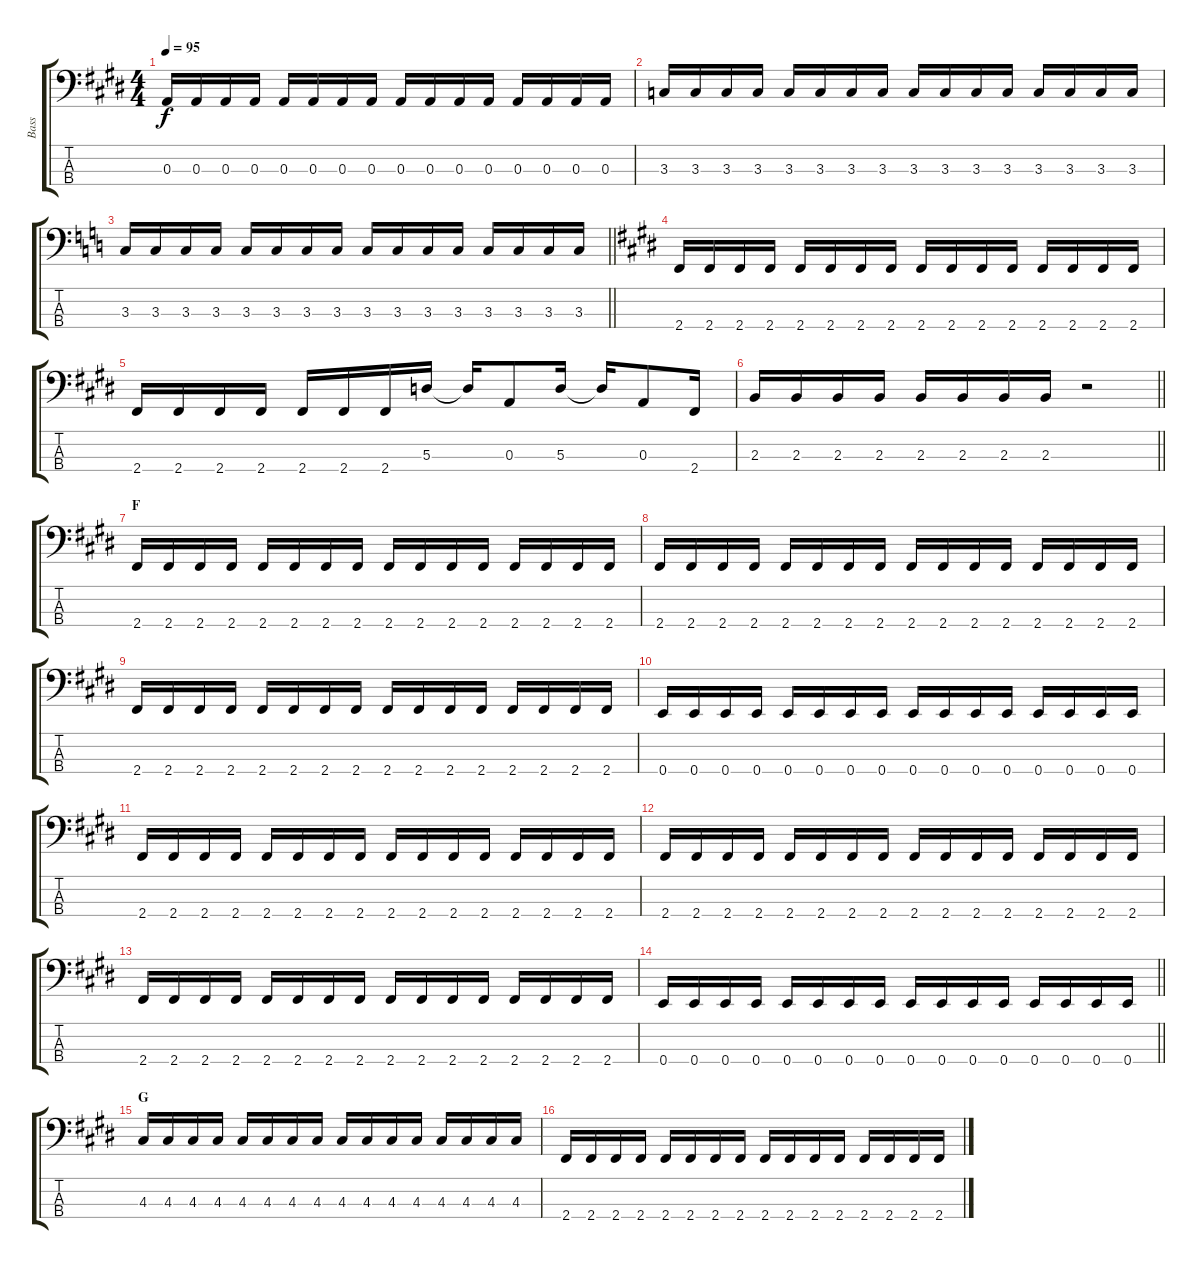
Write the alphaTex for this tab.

\track ("Bass" "Bass") {instrument electricbassfinger}
\staff {score tabs}
\tuning (G2 D2 A1 E1) {hide}
\ts (4 4)
\tempo 95
\clef f4
\ks e
0.3.16{dy f} 0.3.16 0.3.16 0.3.16 0.3.16 0.3.16 0.3.16 0.3.16 0.3.16 0.3.16 0.3.16 0.3.16 0.3.16 0.3.16 0.3.16 0.3.16 |
3.3.16 3.3.16 3.3.16 3.3.16 3.3.16 3.3.16 3.3.16 3.3.16 3.3.16 3.3.16 3.3.16 3.3.16 3.3.16 3.3.16 3.3.16 3.3.16 |
\barLineRight lightlight
\ks c
3.3.16 3.3.16 3.3.16 3.3.16 3.3.16 3.3.16 3.3.16 3.3.16 3.3.16 3.3.16 3.3.16 3.3.16 3.3.16 3.3.16 3.3.16 3.3.16 |
\ks e
2.4.16 2.4.16 2.4.16 2.4.16 2.4.16 2.4.16 2.4.16 2.4.16 2.4.16 2.4.16 2.4.16 2.4.16 2.4.16 2.4.16 2.4.16 2.4.16 |
2.4.16 2.4.16 2.4.16 2.4.16 2.4.16 2.4.16 2.4.16 5.3.16 5.3{t}.16 0.3.8 5.3.16 5.3{t}.16 0.3.8 2.4.16 |
\barLineRight lightlight
2.3.16 2.3.16 2.3.16 2.3.16 2.3.16 2.3.16 2.3.16 2.3.16 r.2 |
\section ("" "F")
2.4.16 2.4.16 2.4.16 2.4.16 2.4.16 2.4.16 2.4.16 2.4.16 2.4.16 2.4.16 2.4.16 2.4.16 2.4.16 2.4.16 2.4.16 2.4.16 |
2.4.16 2.4.16 2.4.16 2.4.16 2.4.16 2.4.16 2.4.16 2.4.16 2.4.16 2.4.16 2.4.16 2.4.16 2.4.16 2.4.16 2.4.16 2.4.16 |
2.4.16 2.4.16 2.4.16 2.4.16 2.4.16 2.4.16 2.4.16 2.4.16 2.4.16 2.4.16 2.4.16 2.4.16 2.4.16 2.4.16 2.4.16 2.4.16 |
0.4.16 0.4.16 0.4.16 0.4.16 0.4.16 0.4.16 0.4.16 0.4.16 0.4.16 0.4.16 0.4.16 0.4.16 0.4.16 0.4.16 0.4.16 0.4.16 |
2.4.16 2.4.16 2.4.16 2.4.16 2.4.16 2.4.16 2.4.16 2.4.16 2.4.16 2.4.16 2.4.16 2.4.16 2.4.16 2.4.16 2.4.16 2.4.16 |
2.4.16 2.4.16 2.4.16 2.4.16 2.4.16 2.4.16 2.4.16 2.4.16 2.4.16 2.4.16 2.4.16 2.4.16 2.4.16 2.4.16 2.4.16 2.4.16 |
2.4.16 2.4.16 2.4.16 2.4.16 2.4.16 2.4.16 2.4.16 2.4.16 2.4.16 2.4.16 2.4.16 2.4.16 2.4.16 2.4.16 2.4.16 2.4.16 |
\barLineRight lightlight
0.4.16 0.4.16 0.4.16 0.4.16 0.4.16 0.4.16 0.4.16 0.4.16 0.4.16 0.4.16 0.4.16 0.4.16 0.4.16 0.4.16 0.4.16 0.4.16 |
\section ("" "G")
4.3.16 4.3.16 4.3.16 4.3.16 4.3.16 4.3.16 4.3.16 4.3.16 4.3.16 4.3.16 4.3.16 4.3.16 4.3.16 4.3.16 4.3.16 4.3.16 |
2.4.16 2.4.16 2.4.16 2.4.16 2.4.16 2.4.16 2.4.16 2.4.16 2.4.16 2.4.16 2.4.16 2.4.16 2.4.16 2.4.16 2.4.16 2.4.16
